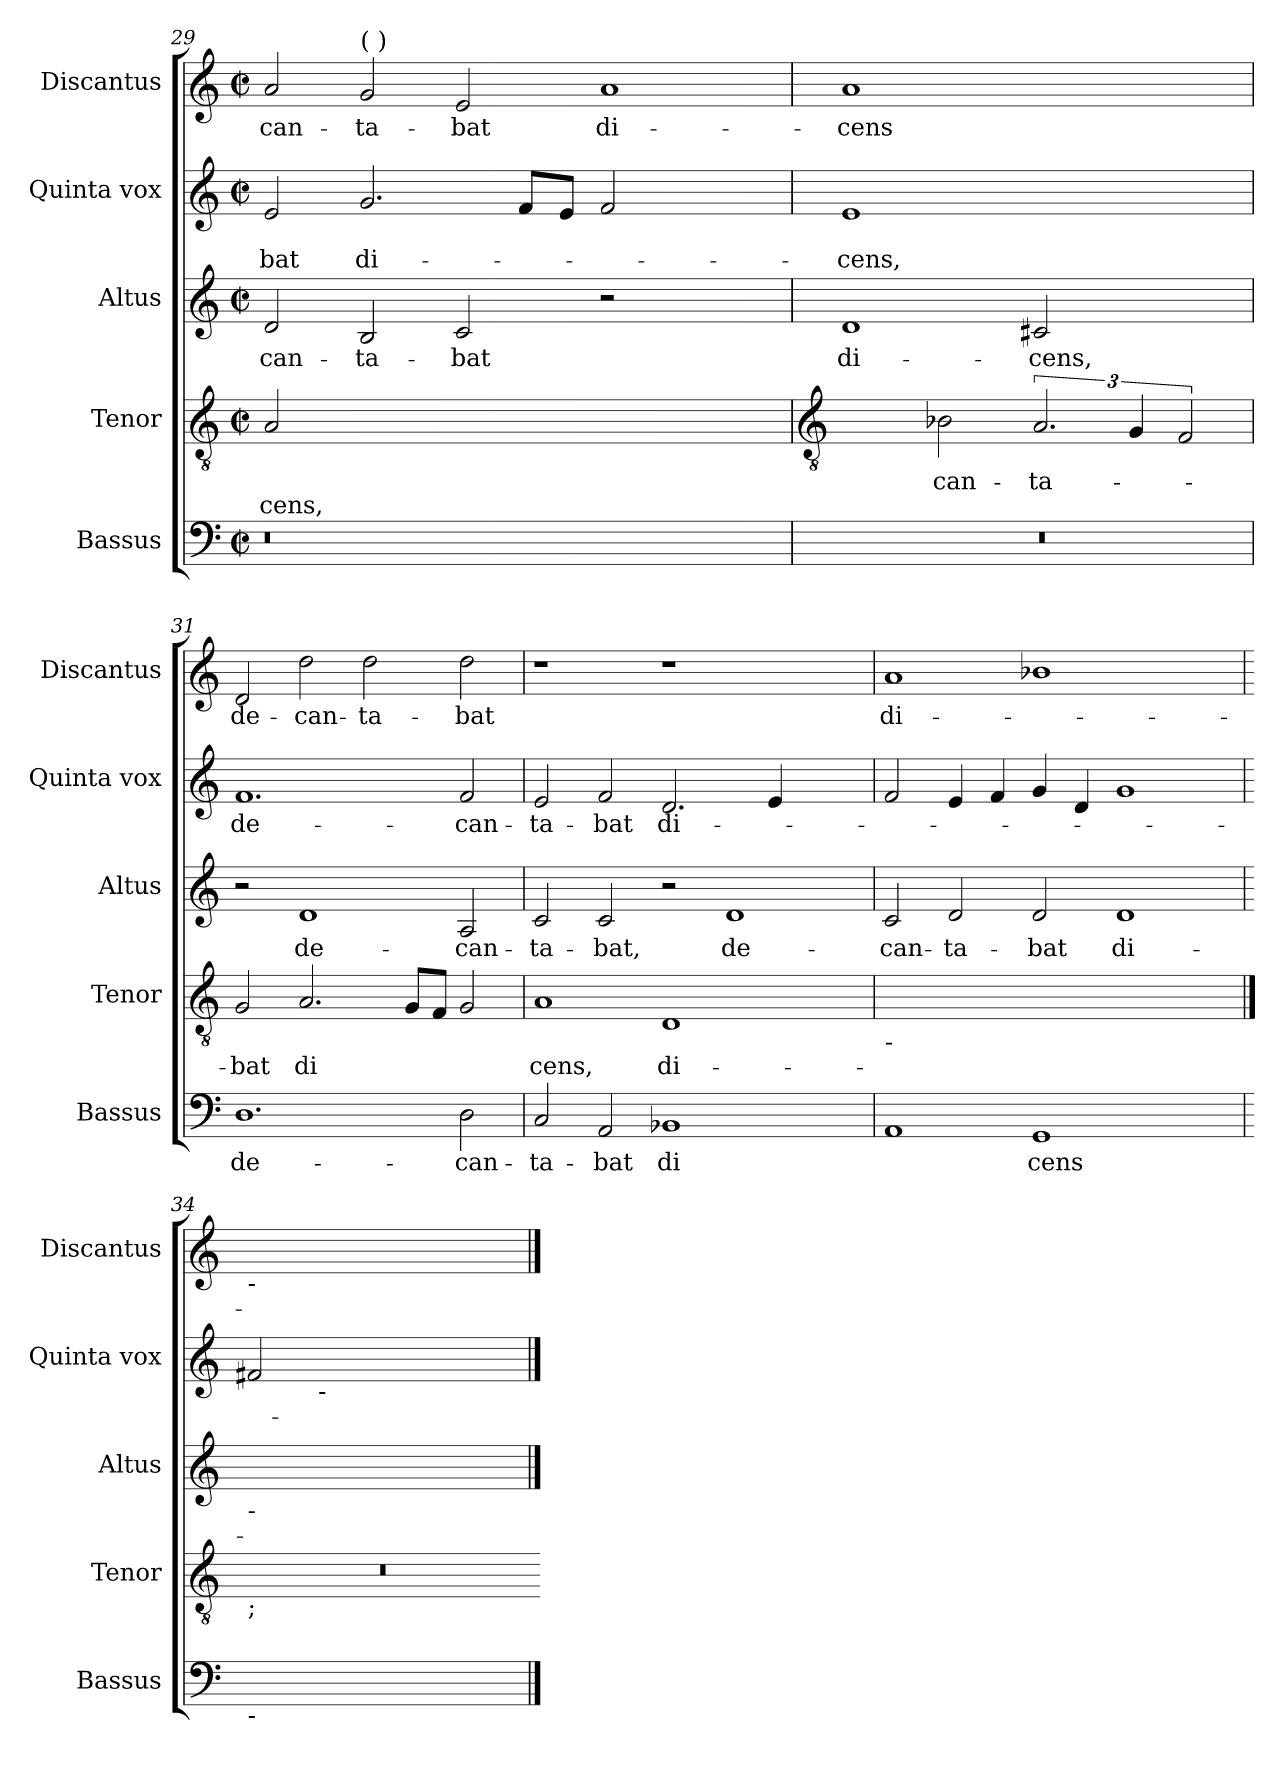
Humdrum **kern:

**kern	**text	**kern	**text	**text	**kern	**text	**kern	**text	**text	**kern	**text
*part5	*part5	*part4	*part4	*part4	*part3	*part3	*part2	*part2	*part2	*part1	*part1
*staff5	*staff5	*staff4	*staff4	*staff4	*staff3	*staff3	*staff2	*staff2	*staff2	*staff1	*staff1
*I"Bassus	*	*I"Tenor	*	*	*I"Altus	*	*I"Quinta vox	*	*	*I"Discantus	*
*I'Bassus	*	*I'Tenor	*	*	*I'Altus	*	*I'Quinta vox	*	*	*I'Discantus	*
*clefF4	*	*clefGv2	*	*	*clefG2	*	*clefG2	*	*	*clefG2	*
*k[]	*	*k[]	*	*	*k[]	*	*k[]	*	*	*k[]	*
*C:	*	*C:	*	*	*C:	*	*C:	*	*	*C:	*
*M4/2	*	*M4/2	*	*	*M4/2	*	*M4/2	*	*	*M4/2	*
*met(c|)	*	*met(c|)	*	*	*met(c|)	*	*met(c|)	*	*	*met(c|)	*
=29	=29	=29	=29	=29	=29	=29	=29	=29	=29	=29	=29
!	!	!	!	!LO:LY:b	!	!LO:LY:b	!	!	!LO:LY:b	!	!LO:LY:b
*	*	*	*	*	*	*	*	*	*	*^	*
0r	.	2A	.	-cens,	2d	-can-	2e	.	-bat	2a	1ryy	can-
!	!	!	!	!	!	!	!	!	!	!LO:TX:a:t=(  )	!	!
!	!	!	!LO:LY:b	!	!	!LO:LY:b	!	!	!LO:LY:b	!	!	!LO:LY:b
.	.	[2Ayy	de-	.	2B	-ta-	2.g	.	di-	2g	.	-ta-
!	!	!	!	!	!	!LO:LY:b	!	!	!	!	!	!LO:LY:b
.	.	1.ryy	.	.	2c	-bat	.	.	.	2e	1.ryy	-bat
.	.	.	.	.	.	.	8fL	.	.	.	.	.
.	.	.	.	.	.	.	8eJ	.	.	.	.	.
!	!	!	!	!	!	!	!	!	!	!	!	!LO:LY:b
.	.	.	.	.	2r	.	2f	.	.	1a	.	di-
2ryy	.	.	.	.	2ryy	.	2ryy	.	.	.	.	.
!!LO:LB:g=z	!!
=30	=30	=30	=30	=30	=30	=30	=30	=30	=30	=30	=30	=30
*	*	*clefGv2	*	*	*	*	*	*	*	*	*	*
!	!	!	!	!	!	!LO:LY:b	!	!	!LO:LY:b	!	!	!LO:LY:b
0r	.	2Ayy]	.	.	1d	di-	1e	.	-cens,	1a	1ryy	-cens
!	!	!	!LO:LY:b	!	!	!	!	!	!	!	!	!
.	.	2B-X	-can-	.	.	.	.	.	.	.	.	.
!	!	!	!LO:LY:b	!	!	!LO:LY:b	!	!	!	!	!	!
.	.	3.A	-ta-	.	2c#X	-cens,	1ryy	.	.	1ryy	1ryy	.
.	.	6G	.	.	2ryy	.	.	.	.	.	.	.
.	.	3F	.	.	.	.	.	.	.	.	.	.
*	*	*	*	*	*	*	*	*	*	*v	*v	*
!!LO:LB:g=z
=31	=31	=31	=31	=31	=31	=31	=31	=31	=31	=31	=31
!	!LO:LY:b	!	!LO:LY:b	!	!	!	!	!LO:LY:b	!	!	!LO:LY:b
1.D	de-	2G	-bat	.	2r	.	1.f	de-	.	2d	de-
!	!	!	!LO:LY:b	!	!	!LO:LY:b	!	!	!	!	!LO:LY:b
.	.	2.A	di	.	1d	de-	.	.	.	2dd	-can-
!	!	!	!	!	!	!	!	!	!	!	!LO:LY:b
.	.	.	.	.	.	.	.	.	.	2dd	-ta-
.	.	8GL	.	.	.	.	.	.	.	.	.
.	.	8FJ	.	.	.	.	.	.	.	.	.
!	!LO:LY:b	!	!	!	!	!LO:LY:b	!	!LO:LY:b	!	!	!LO:LY:b
2D	-can-	2G	.	.	2A	-can-	2f	-can-	.	2dd	-bat
=32	=32	=32	=32	=32	=32	=32	=32	=32	=32	=32	=32
!	!LO:LY:b	!	!LO:LY:b	!	!	!LO:LY:b	!	!LO:LY:b	!	!	!
2C	-ta-	1A	cens,	.	2c	-ta-	2e	-ta-	.	1r	.
!	!LO:LY:b	!	!	!	!	!LO:LY:b	!	!LO:LY:b	!	!	!
2AA	-bat	.	.	.	2c	-bat,	2f	-bat	.	.	.
!	!LO:LY:b	!	!LO:LY:b	!	!	!	!	!LO:LY:b	!	!	!
1BB-X	di	1D	di-	.	2r	.	2.d	di-	.	1r	.
!	!	!	!	!	!	!LO:LY:b	!	!	!	!	!
.	.	.	.	.	1d	de-	.	.	.	.	.
.	.	.	.	.	.	.	4e	.	.	.	.
2ryy	.	2ryy	.	.	.	.	2ryy	.	.	2ryy	.
=33	=33	=33	=33	=33	=33	=33	=33	=33	=33	=33	=33
!	!	!LO:TX:b:t=-	!	!	!	!	!	!	!	!	!
!	!	!	!LO:LY:b	!	!	!LO:LY:b	!	!	!	!	!LO:LY:b
1AA	.	0Dyy	-cens	.	2c	-can-	2f	.	.	1a	di-
!	!	!	!	!	!	!LO:LY:b	!	!	!	!	!
.	.	.	.	.	2d	-ta-	4e	.	.	.	.
.	.	.	.	.	.	.	4f	.	.	.	.
!	!LO:LY:b	!	!	!	!	!LO:LY:b	!	!	!	!	!
1GG	cens	.	.	.	2d	-bat	4g	.	.	1b-X	.
.	.	.	.	.	.	.	4d	.	.	.	.
!	!	!	!	!	!	!LO:LY:b	!	!	!	!	!
.	.	.	.	.	1d	di-	1g	.	.	.	.
2ryy	.	2ryy	.	.	.	.	.	.	.	2ryy	.
!!LO:LB:g=z
=34	=34	==34	=34	=34	=34	=34	=34	=34	=34	=34	=34
!	!	!	!	!	!	!	!	!	!	!LO:TX:b:t=-	!
!	!	!	!	!	!LO:TX:b:t=-	!	!	!	!	!	!
!	!	!LO:TX:b:t=;	!	!	!	!	!	!	!	!	!
!LO:TX:b:t=-	!	!	!	!	!	!	!	!	!	!	!
!	!	!	!	!	!	!LO:LY:b	!	!	!	!	!LO:LY:b
0Dyy	.	0r	.	.	1dyy	-cens.	2f#X	.	.	0ayy	-cens.
!	!	!	!	!	!	!	!LO:TX:b:t=-	!	!	!	!
!	!	!	!	!	!	!	!	!LO:LY:b	!	!	!
.	.	.	.	.	.	.	1f#yy	-cens.	.	.	.
.	.	.	.	.	1ryy	.	.	.	.	.	.
.	.	.	.	.	.	.	2ryy	.	.	.	.
==	==	=	==	==	==	==	==	==	==	==	==
*-	*-	*-	*-	*-	*-	*-	*-	*-	*-	*-	*-
